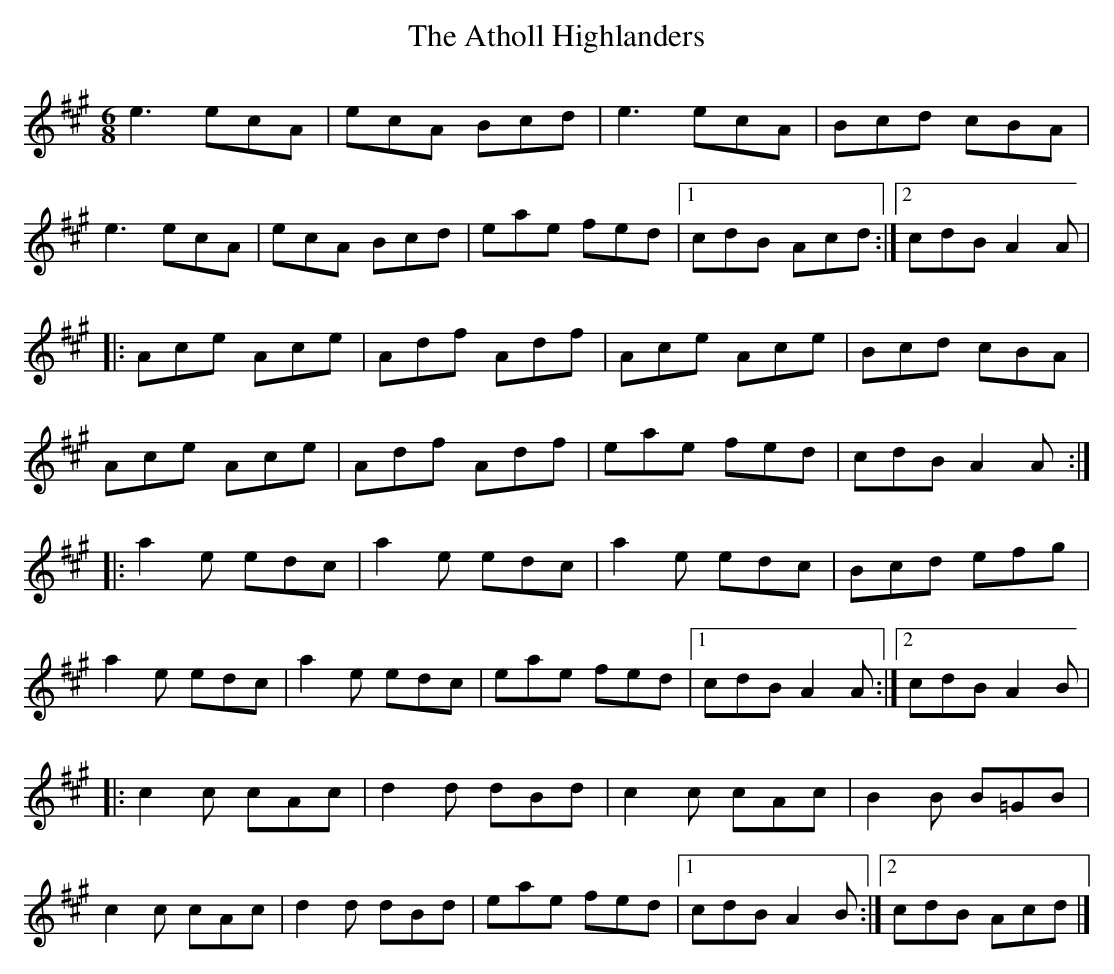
X:1
T:Atholl Highlanders, The
M:6/8
L:1/8
K:A
e3 ecA|ecA Bcd|e3 ecA|Bcd cBA|!
e3 ecA|ecA Bcd|eae fed|1cdB Acd:|2cdB A2A|!
|:Ace Ace|Adf Adf|Ace Ace|Bcd cBA|!
Ace Ace|Adf Adf|eae fed|cdB A2A:|!
|:a2e edc|a2e edc|a2e edc|Bcd efg|!
a2e edc|a2e edc|eae fed|1cdB A2A:|2cdB A2B|!
|:c2c cAc|d2d dBd|c2c cAc|B2B B=GB|!
c2c cAc|d2d dBd|eae fed|1cdB A2B:|2cdB Acd|]!
